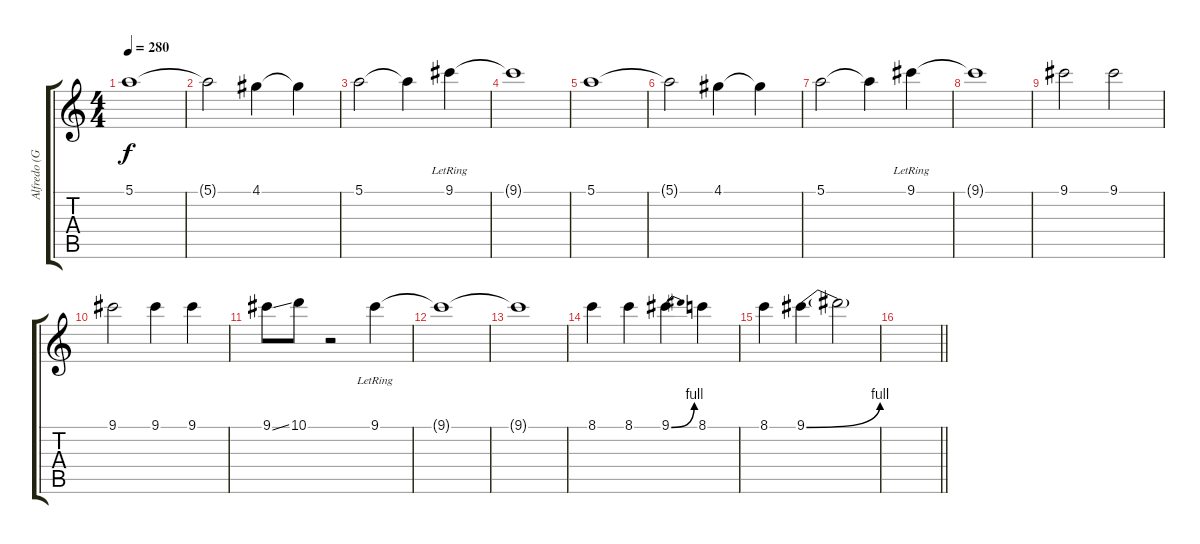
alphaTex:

\track ("Alfredo (Guitarra 2 Clean)" "Alfredo (G") {instrument electricguitarclean}
\staff {score tabs}
\tuning (E4 B3 G3 D3 A2 E2) {hide}
\ts (4 4)
\tempo 280
\clef g2
\ks c
5.1.1{dy f} |
5.1{t}.2 4.1.4 4.1{t}.4 |
5.1.2 5.1{t}.4 9.1{lr}.4 |
9.1{t}.1 |
5.1.1 |
5.1{t}.2 4.1.4 4.1{t}.4 |
5.1.2 5.1{t}.4 9.1{lr}.4 |
9.1{t}.1 |
9.1.2 9.1.2 |
9.1.2 9.1.4 9.1.4 |
9.1{ss}.8 10.1.8 r.2 9.1{lr}.4 |
9.1{t}.1 |
9.1{t}.1 |
8.1.4 8.1.4 9.1{be (bend 0 0 60 4)}.4 8.1.4 |
8.1.4 9.1{be (bend 0 0 60 4)}.4 9.1{t}.2 |
\barLineRight lightlight
